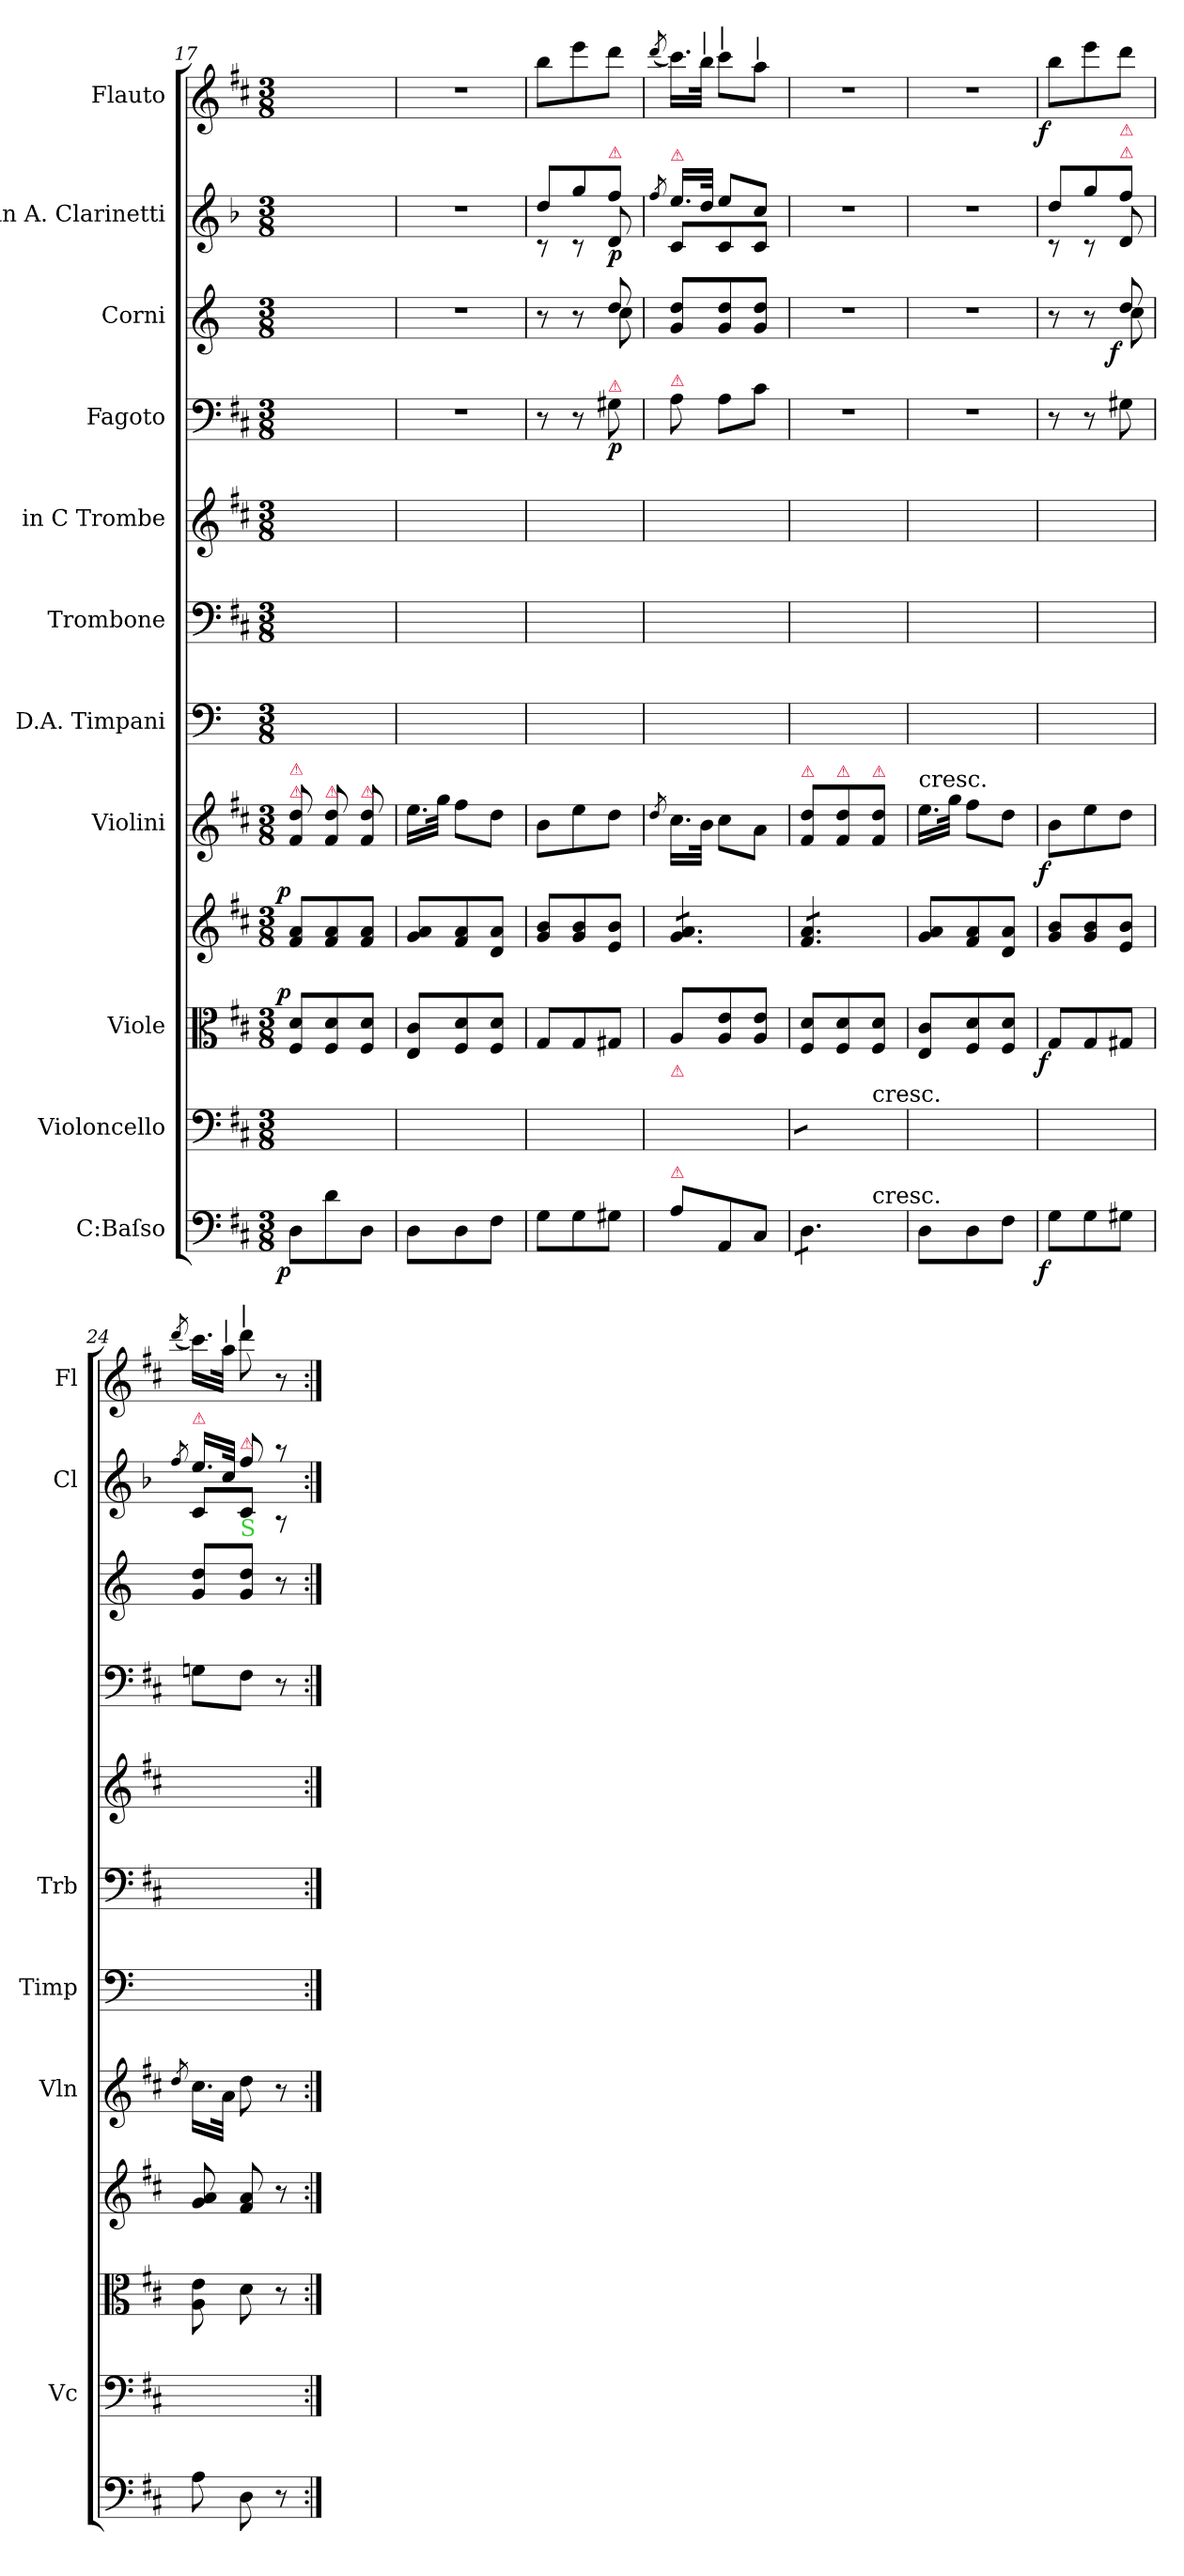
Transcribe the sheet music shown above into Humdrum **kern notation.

**kern	**dynam	**kern	**kern	**dynam	**kern	**dynam	**kern	**dynam	**kern	**kern	**kern	**kern	**dynam	**kern	**dynam	**kern	**dynam	**kern	**dynam
*part12	*part12	*part11	*part10	*part10	*part9	*part9	*part8	*part8	*part7	*part6	*part5	*part4	*part4	*part3	*part3	*part2	*part2	*part1	*part1
*staff12	*staff12	*staff11	*staff10	*staff10	*staff9	*staff9	*staff8	*staff8	*staff7	*staff6	*staff5	*staff4	*staff4	*staff3	*staff3	*staff2	*staff2	*staff1	*staff1
*I"C:Baſso	*	*I"Violoncello	*I"Viole	*	*	*	*I"Violini	*	*I"D.A. Timpani	*I"Trombone	*I"in C Trombe	*I"Fagoto	*	*I"Corni	*	*I"in A. Clarinetti	*	*I"Flauto	*
*	*	*I'Vc	*	*	*	*	*I'Vln	*	*I'Timp	*I'Trb	*	*	*	*	*	*I'Cl	*	*I'Fl	*
*clefF4	*	*clefF4	*clefC3	*	*clefG2	*	*clefG2	*	*clefF4	*clefF4	*clefG2	*clefF4	*	*clefG2	*	*clefG2	*	*clefG2	*
*	*	*	*	*	*	*	*	*	*	*	*	*	*	*ITrd6c10	*	*ITrd2c3	*	*	*
*k[f#c#]	*	*k[f#c#]	*k[f#c#]	*	*k[f#c#]	*	*k[f#c#]	*	*k[]	*k[f#c#]	*k[f#c#]	*k[f#c#]	*	*k[f#c#]	*	*k[f#c#]	*	*k[f#c#]	*
*M3/8	*	*M3/8	*M3/8	*	*M3/8	*	*M3/8	*	*M3/8	*M3/8	*M3/8	*M3/8	*	*M3/8	*	*M3/8	*	*M3/8	*
=17	=17	=17	=17	=17	=17	=17	=17	=17	=17	=17	=17	=17	=17	=17	=17	=17	=17	=17	=17
!	!	!	!	!	!	!	!LO:TX:a:color=crimson:t=⚠	!	!	!	!	!	!	!	!	!	!	!	!
!	!	!	!	!	!	!	!LO:TX:a:color=crimson:t=⚠	!	!	!	!	!	!	!	!	!	!	!	!
!	!LO:DY:rj	!	!	!LO:DY:a:rj	!	!LO:DY:a:rj	!	!	!	!	!	!	!	!	!	!	!	!	!
8D\L	p	8D\Lyy	8F#/ 8d/L	p	8f#/ 8a/L	p	8f#/ 8dd/	.	4.ryy	4.ryy	4.ryy	4.ryy	.	4.ryy	.	4.ryy	.	4.ryy	.
!	!	!	!	!	!	!	!LO:TX:a:color=crimson:t=⚠	!	!	!	!	!	!	!	!	!	!	!	!
8d\	.	8d\yy	8F#/ 8d/	.	8f#/ 8a/	.	8f#/ 8dd/	.	.	.	.	.	.	.	.	.	.	.	.
!	!	!	!	!	!	!	!LO:TX:a:color=crimson:t=⚠	!	!	!	!	!	!	!	!	!	!	!	!
8D\J	.	8D\Jyy	8F#/ 8d/J	.	8f#/ 8a/J	.	8f#/ 8dd/	.	.	.	.	.	.	.	.	.	.	.	.
=18	=18	=18	=18	=18	=18	=18	=18	=18	=18	=18	=18	=18	=18	=18	=18	=18	=18	=18	=18
8D\L	.	8D\Lyy	8E/ 8c#/L	.	8g/ 8a/L	.	16.ee\LL	.	4.ryy	4.ryy	4.ryy	4.r	.	4.r	.	4.r	.	4.r	.
.	.	.	.	.	.	.	32gg\JJk	.	.	.	.	.	.	.	.	.	.	.	.
8D\	.	8D\yy	8F#/ 8d/	.	8f#/ 8a/	.	8ff#\L	.	.	.	.	.	.	.	.	.	.	.	.
8F#\J	.	8F#\Jyy	8F#/ 8d/J	.	8d/ 8a/J	.	8dd\J	.	.	.	.	.	.	.	.	.	.	.	.
=19	=19	=19	=19	=19	=19	=19	=19	=19	=19	=19	=19	=19	=19	=19	=19	=19	=19	=19	=19
*	*	*	*	*	*	*	*	*	*	*	*	*	*	*^	*	*^	*	*	*
8G\L	.	8G\Lyy	8G/L	.	8g/ 8b/L	.	8b\L	.	4.ryy	4.ryy	4.ryy	8r	.	8r	8ryy	.	8b/L	8r	.	8bb\L	.
8G\	.	8G\yy	8G/	.	8g/ 8b/	.	8ee\	.	.	.	.	8r	.	8r	8ryy	.	8ee/	8r	.	8eee\	.
!	!	!	!	!	!	!	!	!	!	!	!	!	!	!	!	!	!LO:TX:a:color=crimson:t=⚠	!	!	!	!
!	!	!	!	!	!	!	!	!	!	!	!	!LO:TX:a:color=crimson:t=⚠	!	!	!	!	!	!	!	!	!
8G#X\J	.	8G#X\Jyy	8G#X/J	.	8e/ 8b/J	.	8dd\J	.	.	.	.	8G#X\	p	8e/	8d\	.	8dd/J	8B/	p	8ddd\J	.
*	*	*	*	*	*	*	*	*	*	*	*	*	*	*v	*v	*	*	*	*	*	*
=20	=20	=20	=20	=20	=20	=20	=20	=20	=20	=20	=20	=20	=20	=20	=20	=20	=20	=20	=20	=20
.	.	.	.	.	.	.	8qdd/	.	.	.	.	.	.	.	.	8qdd/	.	.	(8qddd/	.
!	!	!	!	!	!	!	!	!	!	!	!	!	!	!	!	!LO:TX:a:color=crimson:t=⚠	!	!	!	!
!	!	!	!	!	!	!	!	!	!	!	!	!LO:TX:a:color=crimson:t=⚠	!	!	!	!	!	!	!	!
!	!	!LO:TX:a:color=crimson:t=⚠	!	!	!	!	!	!	!	!	!	!	!	!	!	!	!	!	!	!
!LO:TX:a:color=crimson:t=⚠	!	!	!	!	!	!	!	!	!	!	!	!	!	!	!	!	!	!	!	!
*	*	*	*	*	*tremolo	*	*	*	*	*	*	*	*	*	*	*	*	*	*	*
8A\L	.	8A\Lyy	8A/L	.	8g/ 8a/L	.	16.cc#\LL	.	4.ryy	4.ryy	4.ryy	8A\	.	8A/ 8e/L	.	16.cc#/LL	8A/L	.	16.ccc#\LL)	.
!	!	!	!	!	!	!	!	!	!	!	!	!	!	!	!	!	!	!	!LO:TX:a:t=|	!
.	.	.	.	.	.	.	32b\JJk	.	.	.	.	.	.	.	.	32b/JJk	.	.	32bb\JJk	.
!	!	!	!	!	!	!	!	!	!	!	!	!	!	!	!	!	!	!	!LO:TX:a:t=|	!
8AA/	.	8AA/yy	8A/ 8e/	.	8g/ 8a/	.	8cc#\L	.	.	.	.	8A\L	.	8A/ 8e/	.	8cc#/L	8A/	.	8ccc#\L	.
!	!	!	!	!	!	!	!	!	!	!	!	!	!	!	!	!	!	!	!LO:TX:a:t=|	!
8C#/J	.	8C#/Jyy	8A/ 8e/J	.	8g/ 8a/J	.	8a\J	.	.	.	.	8c#\J	.	8A/ 8e/J	.	8a/J	8A/J	.	8aa\J	.
=21	=21	=21	=21	=21	=21	=21	=21	=21	=21	=21	=21	=21	=21	=21	=21	=21	=21	=21	=21	=21
!	!	!	!	!	!	!	!LO:TX:a:color=crimson:t=⚠	!	!	!	!	!	!	!	!	!	!	!	!	!
*^	*	*^	*	*	*	*	*	*	*	*	*	*	*	*	*	*v	*v	*	*	*
*tremolo	*	*	*	*	*	*	*	*	*	*	*	*	*	*	*	*	*	*	*	*	*
*	*	*	*tremolo	*	*	*	*	*	*	*	*	*	*	*	*	*	*	*	*	*	*
8D\L	4ryy	.	8D\yyL	4ryy	8F#/ 8d/L	.	8f#/ 8a/L	.	8f#/ 8dd/L	.	4.ryy	4.ryy	4.ryy	4.r	.	4.r	.	4.r	.	4.r	.
!	!	!	!	!	!	!	!	!	!LO:TX:a:color=crimson:t=⚠	!	!	!	!	!	!	!	!	!	!	!	!
8D\	.	.	8D\yy	.	8F#/ 8d/	.	8f#/ 8a/	.	8f#/ 8dd/	.	.	.	.	.	.	.	.	.	.	.	.
!	!	!	!	!	!	!	!	!	!LO:TX:a:color=crimson:t=⚠	!	!	!	!	!	!	!	!	!	!	!	!
!	!	!	!	!LO:TX:t=cresc.	!	!	!	!	!	!	!	!	!	!	!	!	!	!	!	!	!
!	!LO:TX:t=cresc.	!	!	!	!	!	!	!	!	!	!	!	!	!	!	!	!	!	!	!	!
8D\J	8ryy	.	8D\yyJ	8ryy	8F#/ 8d/J	.	8f#/ 8a/J	.	8f#/ 8dd/J	.	.	.	.	.	.	.	.	.	.	.	.
*	*	*	*	*	*	*	*Xtremolo	*	*	*	*	*	*	*	*	*	*	*	*	*	*
*	*	*	*Xtremolo	*	*	*	*	*	*	*	*	*	*	*	*	*	*	*	*	*	*
*Xtremolo	*	*	*	*	*	*	*	*	*	*	*	*	*	*	*	*	*	*	*	*	*
=22	=22	=22	=22	=22	=22	=22	=22	=22	=22	=22	=22	=22	=22	=22	=22	=22	=22	=22	=22	=22	=22
!	!	!	!	!	!	!	!	!	!LO:TX:t=cresc.	!	!	!	!	!	!	!	!	!	!	!	!
*v	*v	*	*	*	*	*	*	*	*	*	*	*	*	*	*	*	*	*	*	*	*
*	*	*v	*v	*	*	*	*	*	*	*	*	*	*	*	*	*	*	*	*	*
8D\L	.	8D\Lyy	8E/ 8c#/L	.	8g/ 8a/L	.	16.ee\LL	.	4.ryy	4.ryy	4.ryy	4.r	.	4.r	.	4.r	.	4.r	.
.	.	.	.	.	.	.	32gg\JJk	.	.	.	.	.	.	.	.	.	.	.	.
8D\	.	8D\yy	8F#/ 8d/	.	8f#/ 8a/	.	8ff#\L	.	.	.	.	.	.	.	.	.	.	.	.
8F#\J	.	8F#\Jyy	8F#/ 8d/J	.	8d/ 8a/J	.	8dd\J	.	.	.	.	.	.	.	.	.	.	.	.
=23	=23	=23	=23	=23	=23	=23	=23	=23	=23	=23	=23	=23	=23	=23	=23	=23	=23	=23	=23
*	*	*	*	*	*	*	*	*	*	*	*	*	*	*^	*	*^	*	*	*
!	!LO:DY:rj	!	!	!LO:DY:rj	!	!	!	!LO:DY:rj	!	!	!	!	!	!	!	!	!	!	!	!	!LO:DY:rj
8G\L	f	8G\Lyy	8G/L	f	8g/ 8b/L	.	8b\L	f	4.ryy	4.ryy	4.ryy	8r	.	8r	8ryy	.	8b/L	8r	.	8bb\L	f
8G\	.	8G\yy	8G/	.	8g/ 8b/	.	8ee\	.	.	.	.	8r	.	8r	8ryy	.	8ee/	8r	.	8eee\	.
!	!	!	!	!	!	!	!	!	!	!	!	!	!	!	!	!	!LO:TX:a:color=crimson:t=⚠	!	!	!	!
!	!	!	!	!	!	!	!	!	!	!	!	!	!	!	!	!	!LO:TX:a:color=crimson:t=⚠	!	!	!	!
!	!	!	!	!	!	!	!	!	!	!	!	!	!	!	!	!LO:DY:rj	!	!	!	!	!
8G#X\J	.	8G#X\Jyy	8G#X/J	.	8e/ 8b/J	.	8dd\J	.	.	.	.	8G#X\	.	8e/	8d\	f	8dd/J	8B/	.	8ddd\J	.
*	*	*	*	*	*	*	*	*	*	*	*	*	*	*v	*v	*	*	*	*	*	*
=24	=24	=24	=24	=24	=24	=24	=24	=24	=24	=24	=24	=24	=24	=24	=24	=24	=24	=24	=24	=24
.	.	.	.	.	.	.	8qdd/	.	.	.	.	.	.	.	.	8qdd/	.	.	(8qddd/	.
!	!	!	!	!	!	!	!	!	!	!	!	!	!	!	!	!LO:TX:a:color=crimson:t=⚠	!	!	!	!
8A\	.	8A\yy	8A\ 8e\	.	8g/ 8a/	.	16.cc#\LL	.	4.ryy	4.ryy	4.ryy	8Gn\L	.	8A/ 8e/L	.	16.cc#/LL	8A/L	.	16.ccc#\LL)	.
!	!	!	!	!	!	!	!	!	!	!	!	!	!	!	!	!	!	!	!LO:TX:a:t=|	!
.	.	.	.	.	.	.	32a\JJk	.	.	.	.	.	.	.	.	32a/JJk	.	.	32aa\JJk	.
!	!	!	!	!	!	!	!	!	!	!	!	!	!	!	!	!	!	!	!LO:TX:a:t=|	!
!	!	!	!	!	!	!	!	!	!	!	!	!	!	!	!	!LO:TX:a:color=crimson:t=⚠	!	!	!	!
!	!	!	!	!	!	!	!	!	!	!	!	!	!	!LO:TX:a:color=limegreen:t=S	!	!	!	!	!	!
8D\	.	8D\yy	8d\	.	8f#/ 8a/	.	8dd\	.	.	.	.	8F#\J	.	8A/ 8e/J	.	8dd/	8A/J	.	8ddd\	.
8r	.	8ryy	8r	.	8r	.	8r	.	.	.	.	8r	.	8r	.	8r	8r	.	8r	.
*	*	*	*	*	*	*	*	*	*	*	*	*	*	*	*	*v	*v	*	*	*
=:|!	=:|!	=:|!	=:|!	=:|!	=:|!	=:|!	=:|!	=:|!	=:|!	=:|!	=:|!	=:|!	=:|!	=:|!	=:|!	=:|!	=:|!	=:|!	=:|!
*-	*-	*-	*-	*-	*-	*-	*-	*-	*-	*-	*-	*-	*-	*-	*-	*-	*-	*-	*-
